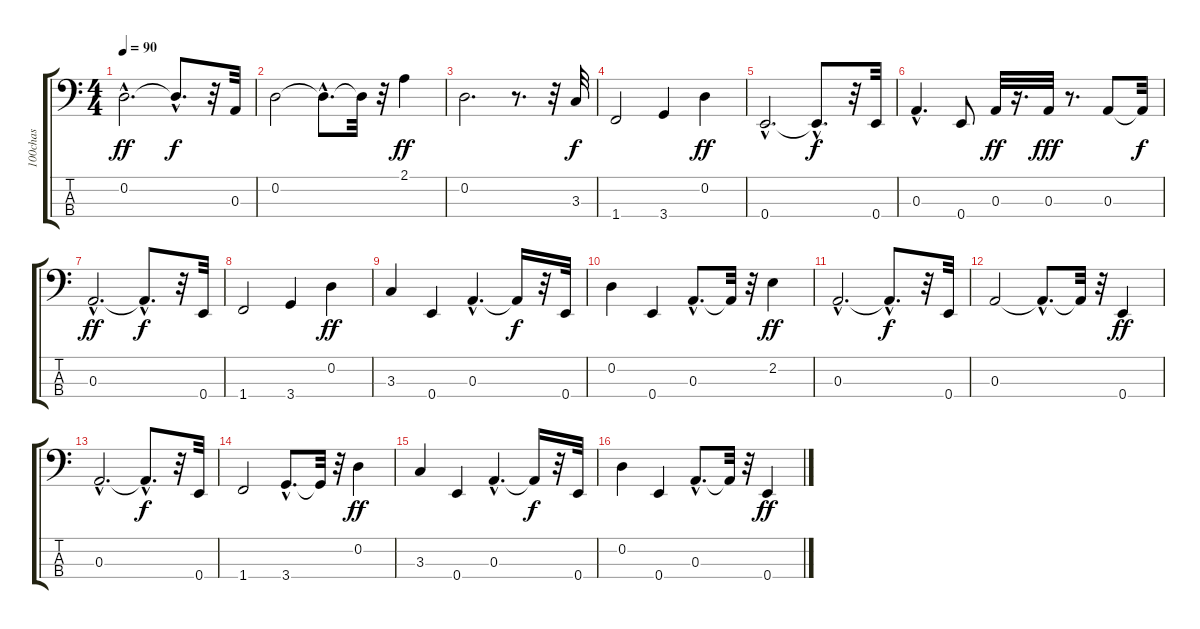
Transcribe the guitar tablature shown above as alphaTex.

\track ("100chas" "100chas") {instrument electricbassfinger}
\staff {score tabs}
\tuning (G2 D2 A1 E1) {hide}
\ts (4 4)
\tempo 90
\clef f4
\ks c
0.2{hac}.2{d dy ff} 0.2{hac t}.8{d dy f} r.32 0.3.32 |
0.2.2 0.2{hac t}.8{d} 0.2{t}.32 r.32 2.1.4{dy ff} |
0.2.2{d} r.8{d} r.32 3.3.32{dy f} |
1.4.2 3.4.4 0.2.4{dy ff} |
0.4{hac}.2{d} 0.4{hac t}.8{d dy f} r.32 0.4.32 |
0.3{hac}.4{d} 0.4.8 0.3.32{dy ff} r.16{d} 0.3.32{dy fff} r.8{d} 0.3.8 0.3{t}.32{dy f} |
0.3{hac}.2{d dy ff} 0.3{hac t}.8{d dy f} r.32 0.4.32 |
1.4.2 3.4.4 0.2.4{dy ff} |
3.3.4 0.4.4 0.3{hac}.4{d} 0.3{t}.16{dy f} r.32 0.4.32 |
0.2.4 0.4.4 0.3{hac}.8{d} 0.3{t}.32 r.32 2.2.4{dy ff} |
0.3{hac}.2{d} 0.3{hac t}.8{d dy f} r.32 0.4.32 |
0.3.2 0.3{hac t}.8{d} 0.3{t}.32 r.32 0.4.4{dy ff} |
0.3{hac}.2{d} 0.3{hac t}.8{d dy f} r.32 0.4.32 |
1.4.2 3.4{hac}.8{d} 3.4{t}.32 r.32 0.2.4{dy ff} |
3.3.4 0.4.4 0.3{hac}.4{d} 0.3{t}.16{dy f} r.32 0.4.32 |
0.2.4 0.4.4 0.3{hac}.8{d} 0.3{t}.32 r.32 0.4.4{dy ff}
